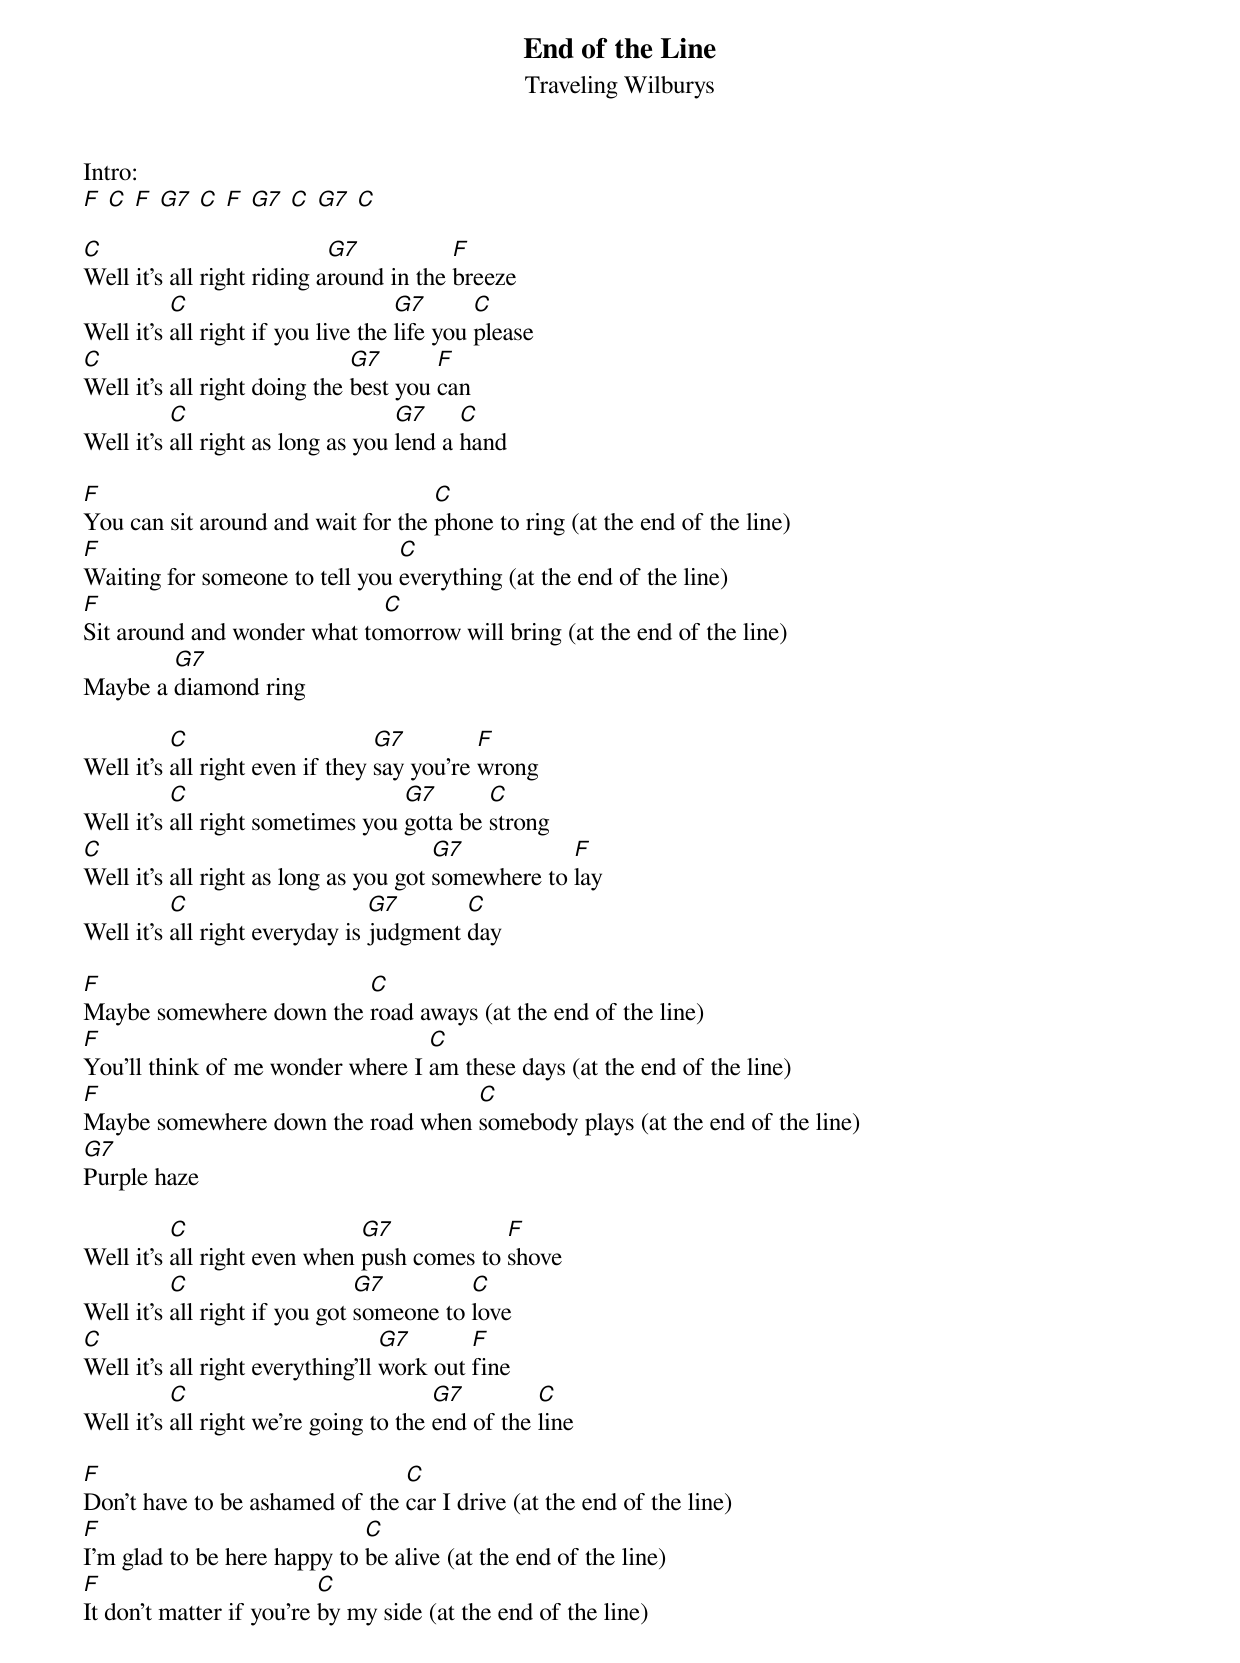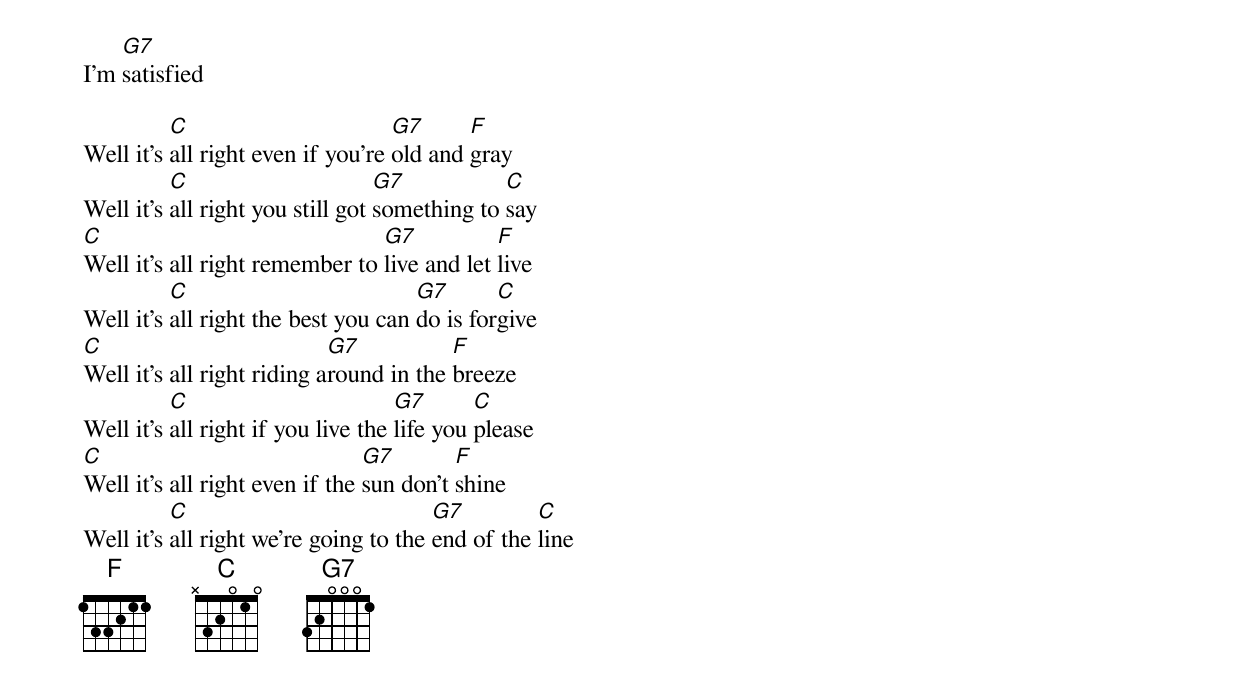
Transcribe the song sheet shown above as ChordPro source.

{t:End of the Line}
{st:Traveling Wilburys}

Intro:
[F] [C] [F] [G7] [C] [F] [G7] [C] [G7] [C]

[C]Well it's all right riding a[G7]round in the [F]breeze
Well it's [C]all right if you live the [G7]life you [C]please
[C]Well it's all right doing the [G7]best you [F]can
Well it's [C]all right as long as you [G7]lend a [C]hand

[F]You can sit around and wait for the [C]phone to ring (at the end of the line)
[F]Waiting for someone to tell you [C]everything (at the end of the line)
[F]Sit around and wonder what to[C]morrow will bring (at the end of the line)
Maybe a [G7]diamond ring

Well it's [C]all right even if they [G7]say you're [F]wrong
Well it's [C]all right sometimes you [G7]gotta be [C]strong
[C]Well it's all right as long as you got [G7]somewhere to [F]lay
Well it's [C]all right everyday is [G7]judgment [C]day

[F]Maybe somewhere down the [C]road aways (at the end of the line)
[F]You'll think of me wonder where I [C]am these days (at the end of the line)
[F]Maybe somewhere down the road when [C]somebody plays (at the end of the line)
[G7]Purple haze

Well it's [C]all right even when [G7]push comes to [F]shove
Well it's [C]all right if you got [G7]someone to [C]love
[C]Well it's all right everything'll [G7]work out [F]fine
Well it's [C]all right we're going to the [G7]end of the [C]line

[F]Don't have to be ashamed of the [C]car I drive (at the end of the line)
[F]I'm glad to be here happy to [C]be alive (at the end of the line)
[F]It don't matter if you're [C]by my side (at the end of the line)
I'm [G7]satisfied

Well it's [C]all right even if you're [G7]old and [F]gray
Well it's [C]all right you still got [G7]something to [C]say
[C]Well it's all right remember to [G7]live and let [F]live
Well it's [C]all right the best you can [G7]do is for[C]give
[C]Well it's all right riding a[G7]round in the [F]breeze
Well it's [C]all right if you live the [G7]life you [C]please
[C]Well it's all right even if the [G7]sun don't [F]shine
Well it's [C]all right we're going to the [G7]end of the [C]line
